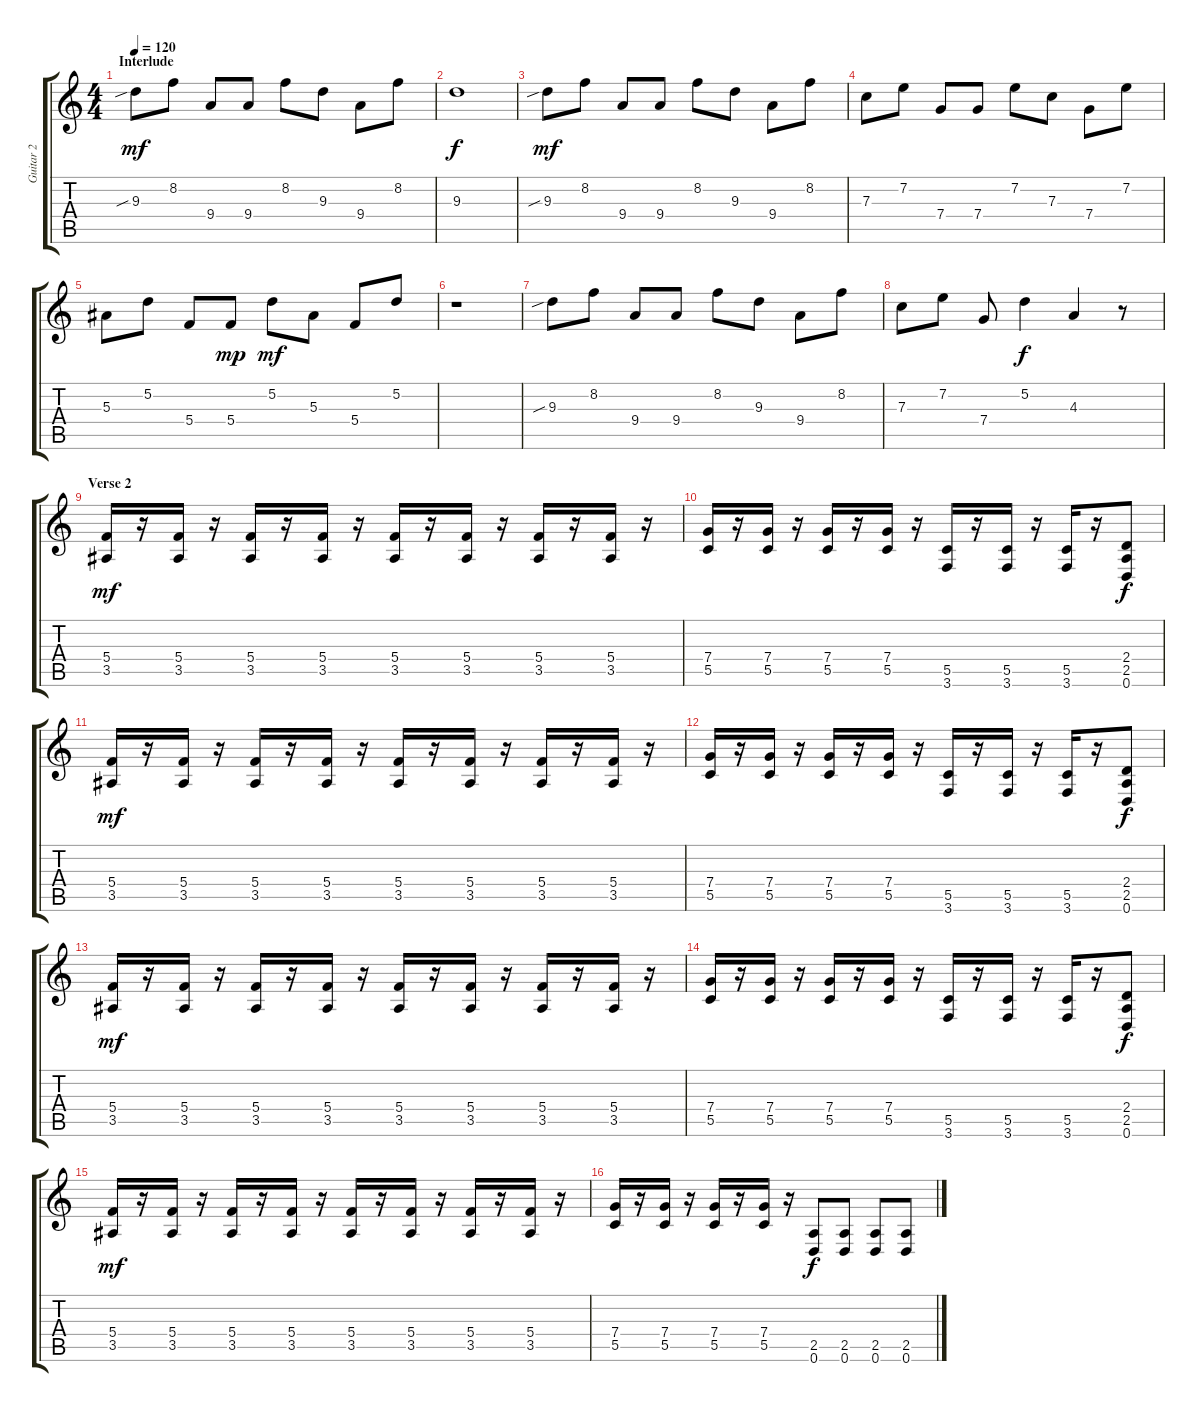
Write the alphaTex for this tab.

\track ("Guitar 2" "Guitar 2") {instrument electricguitarclean}
\staff {score tabs}
\tuning (D4 A3 F3 C3 G2 D2) {hide}
\ts (4 4)
\section ("" "Interlude")
\tempo 120
\clef g2
\ks c
9.3{sib}.8{dy mf} 8.2.8 9.4.8 9.4.8 8.2.8 9.3.8 9.4.8 8.2.8 |
9.3.1{dy f} |
9.3{sib}.8{dy mf} 8.2.8 9.4.8 9.4.8 8.2.8 9.3.8 9.4.8 8.2.8 |
7.3.8 7.2.8 7.4.8 7.4.8 7.2.8 7.3.8 7.4.8 7.2.8 |
5.3.8 5.2.8 5.4.8 5.4.8{dy mp} 5.2.8{dy mf} 5.3.8 5.4.8 5.2.8 |
r.1 |
9.3{sib}.8 8.2.8 9.4.8 9.4.8 8.2.8 9.3.8 9.4.8 8.2.8 |
7.3.8 7.2.8 7.4.8 5.2.4{dy f} 4.3.4 r.8 |
\section ("" "Verse 2")
(5.4 3.5).16{dy mf instrument distortionguitar} r.16 (5.4 3.5).16 r.16 (5.4 3.5).16 r.16 (5.4 3.5).16 r.16 (5.4 3.5).16 r.16 (5.4 3.5).16 r.16 (5.4 3.5).16 r.16 (5.4 3.5).16 r.16 |
(7.4 5.5).16 r.16 (7.4 5.5).16 r.16 (7.4 5.5).16 r.16 (7.4 5.5).16 r.16 (5.5 3.6).16 r.16 (5.5 3.6).16 r.16 (5.5 3.6).16 r.16 (2.4 2.5 0.6).8{dy f} |
(5.4 3.5).16{dy mf} r.16 (5.4 3.5).16 r.16 (5.4 3.5).16 r.16 (5.4 3.5).16 r.16 (5.4 3.5).16 r.16 (5.4 3.5).16 r.16 (5.4 3.5).16 r.16 (5.4 3.5).16 r.16 |
(7.4 5.5).16 r.16 (7.4 5.5).16 r.16 (7.4 5.5).16 r.16 (7.4 5.5).16 r.16 (5.5 3.6).16 r.16 (5.5 3.6).16 r.16 (5.5 3.6).16 r.16 (2.4 2.5 0.6).8{dy f} |
(5.4 3.5).16{dy mf} r.16 (5.4 3.5).16 r.16 (5.4 3.5).16 r.16 (5.4 3.5).16 r.16 (5.4 3.5).16 r.16 (5.4 3.5).16 r.16 (5.4 3.5).16 r.16 (5.4 3.5).16 r.16 |
(7.4 5.5).16 r.16 (7.4 5.5).16 r.16 (7.4 5.5).16 r.16 (7.4 5.5).16 r.16 (5.5 3.6).16 r.16 (5.5 3.6).16 r.16 (5.5 3.6).16 r.16 (2.4 2.5 0.6).8{dy f} |
(5.4 3.5).16{dy mf} r.16 (5.4 3.5).16 r.16 (5.4 3.5).16 r.16 (5.4 3.5).16 r.16 (5.4 3.5).16 r.16 (5.4 3.5).16 r.16 (5.4 3.5).16 r.16 (5.4 3.5).16 r.16 |
(7.4 5.5).16 r.16 (7.4 5.5).16 r.16 (7.4 5.5).16 r.16 (7.4 5.5).16 r.16 (2.5 0.6).8{dy f} (2.5 0.6).8 (2.5 0.6).8 (2.5 0.6).8
